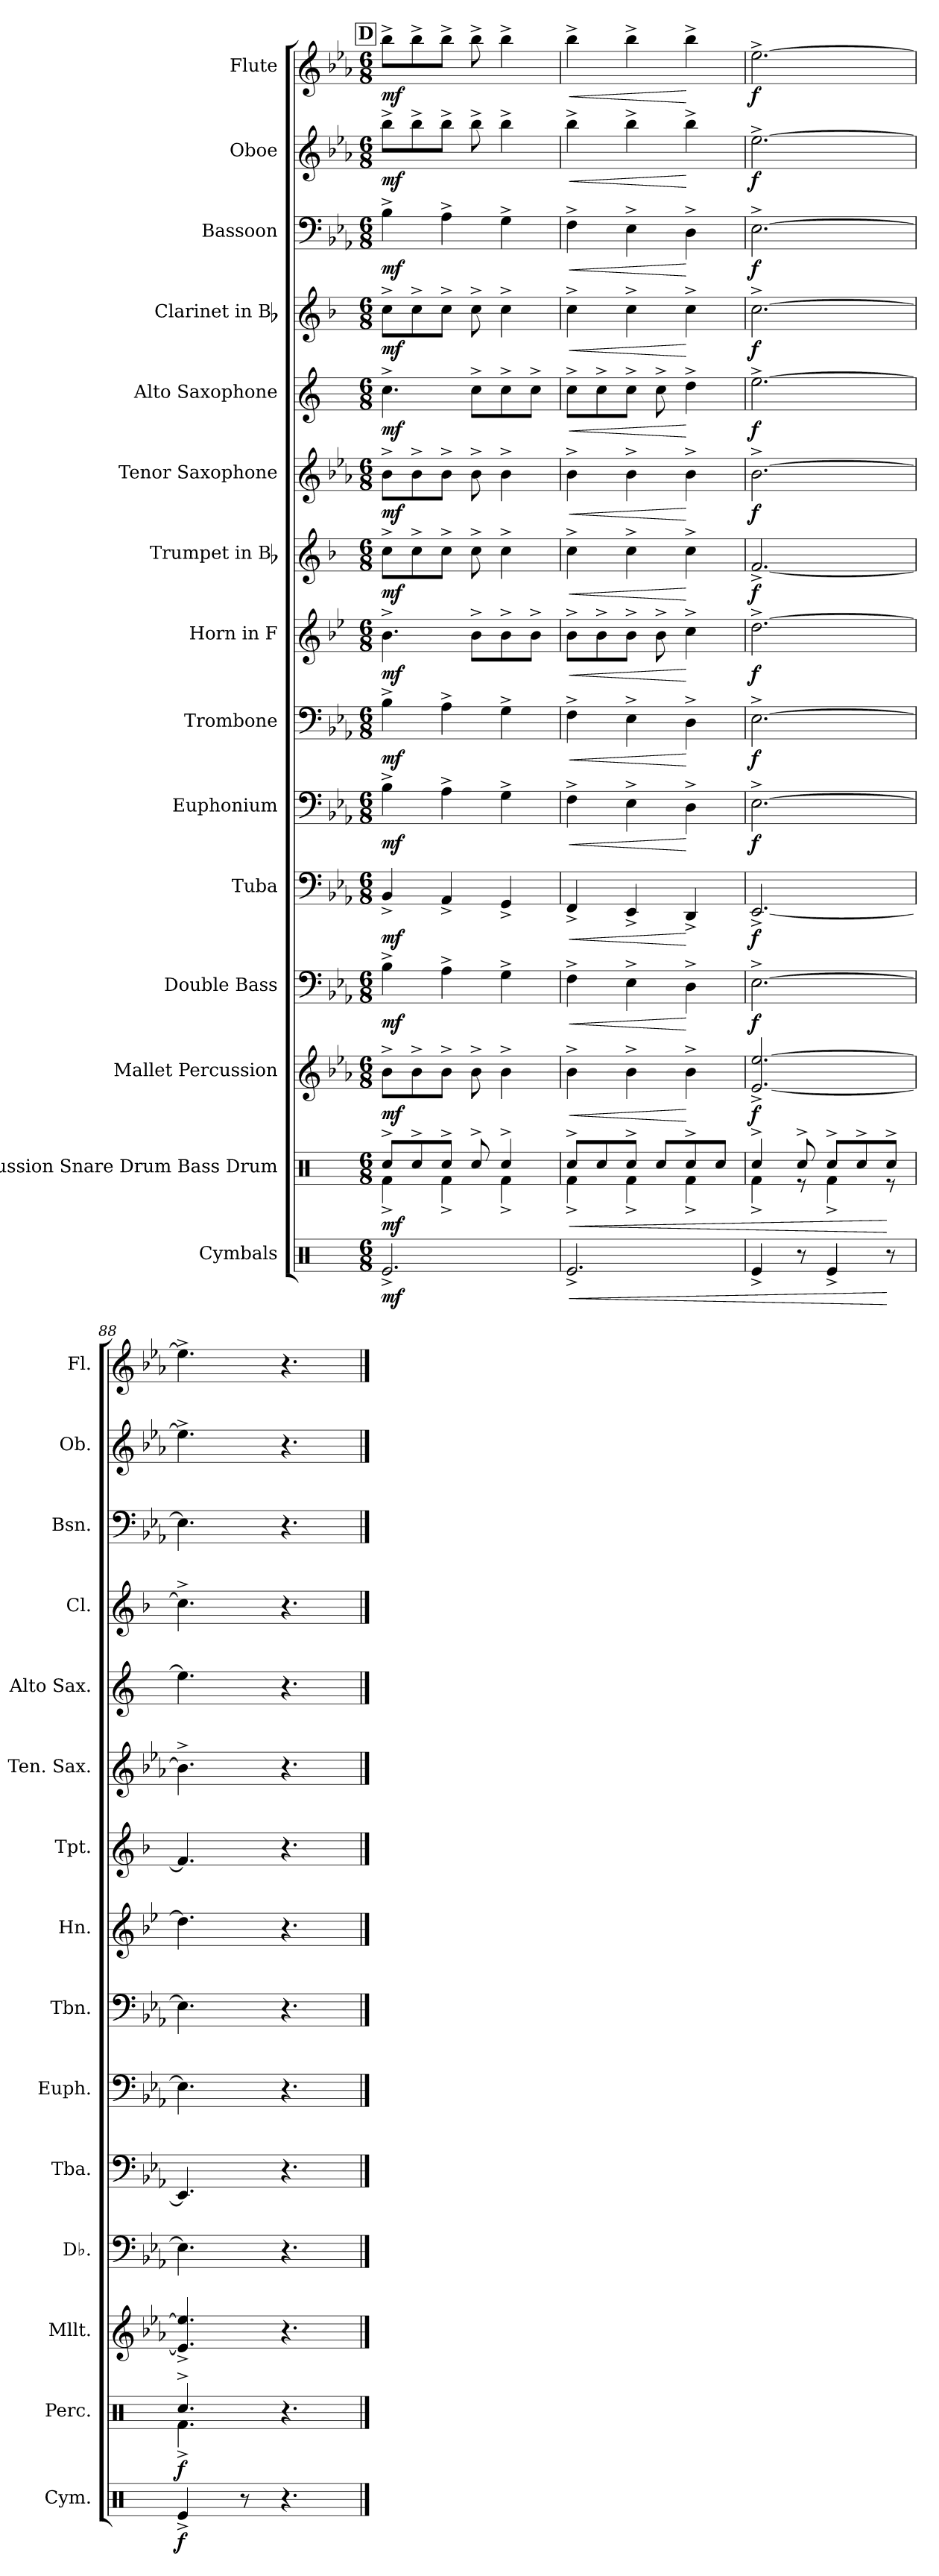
**kern	**dynam	**kern	**dynam	**kern	**dynam	**kern	**dynam	**kern	**dynam	**kern	**dynam	**kern	**dynam	**kern	**dynam	**kern	**dynam	**kern	**dynam	**kern	**dynam	**kern	**dynam	**kern	**dynam	**kern	**dynam	**kern	**dynam
*part15	*part15	*part14	*part14	*part13	*part13	*part12	*part12	*part11	*part11	*part10	*part10	*part9	*part9	*part8	*part8	*part7	*part7	*part6	*part6	*part5	*part5	*part4	*part4	*part3	*part3	*part2	*part2	*part1	*part1
*staff15	*staff15	*staff14	*staff14	*staff13	*staff13	*staff12	*staff12	*staff11	*staff11	*staff10	*staff10	*staff9	*staff9	*staff8	*staff8	*staff7	*staff7	*staff6	*staff6	*staff5	*staff5	*staff4	*staff4	*staff3	*staff3	*staff2	*staff2	*staff1	*staff1
*I"Cymbals	*	*I"Percussion Snare Drum Bass Drum	*	*I"Mallet Percussion	*	*I"Double Bass	*	*I"Tuba	*	*I"Euphonium	*	*I"Trombone	*	*I"Horn in F	*	*I"Trumpet in Bb	*	*I"Tenor Saxophone	*	*I"Alto Saxophone	*	*I"Clarinet in Bb	*	*I"Bassoon	*	*I"Oboe	*	*I"Flute	*
*I'Cym.	*	*I'Perc.	*	*I'Mllt.	*	*I'Db.	*	*I'Tba.	*	*I'Euph.	*	*I'Tbn.	*	*I'Hn.	*	*I'Tpt.	*	*I'Ten. Sax.	*	*I'Alto Sax.	*	*I'Cl.	*	*I'Bsn.	*	*I'Ob.	*	*I'Fl.	*
*clefX	*	*clefX	*	*clefG2	*	*clefF4	*	*clefF4	*	*clefF4	*	*clefF4	*	*clefG2	*	*clefG2	*	*clefG2	*	*clefG2	*	*clefG2	*	*clefF4	*	*clefG2	*	*clefG2	*
*	*	*	*	*ITrd-14c-24	*	*ITrd7c12	*	*	*	*	*	*	*	*ITrd4c7	*	*ITrd1c2	*	*ITrd8c14	*	*ITrd5c9	*	*ITrd1c2	*	*	*	*	*	*	*
*k[]	*	*k[]	*	*k[b-e-a-]	*	*k[b-e-a-]	*	*k[b-e-a-]	*	*k[b-e-a-]	*	*k[b-e-a-]	*	*k[b-e-a-]	*	*k[b-e-a-]	*	*k[b-e-a-]	*	*k[b-e-a-]	*	*k[b-e-a-]	*	*k[b-e-a-]	*	*k[b-e-a-]	*	*k[b-e-a-]	*
*C:	*	*C:	*	*E-:	*	*E-:	*	*E-:	*	*E-:	*	*E-:	*	*E-:	*	*E-:	*	*E-:	*	*E-:	*	*E-:	*	*E-:	*	*E-:	*	*E-:	*
*M6/8	*	*M6/8	*	*M6/8	*	*M6/8	*	*M6/8	*	*M6/8	*	*M6/8	*	*M6/8	*	*M6/8	*	*M6/8	*	*M6/8	*	*M6/8	*	*M6/8	*	*M6/8	*	*M6/8	*
!!LO:REH:place=s1:color=#000000:enc=box:fs=9.8061:t=D
=85	=85	=85	=85	=85	=85	=85	=85	=85	=85	=85	=85	=85	=85	=85	=85	=85	=85	=85	=85	=85	=85	=85	=85	=85	=85	=85	=85	=85	=85
*	*	*^	*	*	*	*	*	*	*	*	*	*	*	*	*	*	*	*	*	*	*	*	*	*	*	*	*	*	*
2.Re^i/	mf	8Rcc^i/L	4Rf^i\	mf	8bbb-^i\L	mf	4BB-^i\	mf	4BB-^i/	mf	4B-^i\	mf	4B-^i\	mf	4.e-^i\	mf	8b-^i\L	mf	8B-^i\L	mf	4.e-^i\	mf	8b-^i\L	mf	4B-^i\	mf	8bb-^i\L	mf	8bb-^i\L	mf
.	.	8Rcc^i/	.	.	8bbb-^i\	.	.	.	.	.	.	.	.	.	.	.	8b-^i\	.	8B-^i\	.	.	.	8b-^i\	.	.	.	8bb-^i\	.	8bb-^i\	.
.	.	8Rcc^i/J	4Rf^i\	.	8bbb-^i\J	.	4AA-^i\	.	4AA-^i/	.	4A-^i\	.	4A-^i\	.	.	.	8b-^i\J	.	8B-^i\J	.	.	.	8b-^i\J	.	4A-^i\	.	8bb-^i\J	.	8bb-^i\J	.
.	.	8Rcc^i/	.	.	8bbb-^i\	.	.	.	.	.	.	.	.	.	8e-^i\L	.	8b-^i\	.	8B-^i\	.	8e-^i\L	.	8b-^i\	.	.	.	8bb-^i\	.	8bb-^i\	.
.	.	4Rcc^i/	4Rf^i\	.	4bbb-^i\	.	4GG^i\	.	4GG^i/	.	4G^i\	.	4G^i\	.	8e-^i\	.	4b-^i\	.	4B-^i\	.	8e-^i\	.	4b-^i\	.	4G^i\	.	4bb-^i\	.	4bb-^i\	.
.	.	.	.	.	.	.	.	.	.	.	.	.	.	.	8e-^i\J	.	.	.	.	.	8e-^i\J	.	.	.	.	.	.	.	.	.
=86	=86	=86	=86	=86	=86	=86	=86	=86	=86	=86	=86	=86	=86	=86	=86	=86	=86	=86	=86	=86	=86	=86	=86	=86	=86	=86	=86	=86	=86	=86
!	!LO:HP:b	!	!	!LO:HP:b	!	!LO:HP:b	!	!LO:HP:b	!	!LO:HP:b	!	!LO:HP:b	!	!LO:HP:b	!	!LO:HP:b	!	!LO:HP:b	!	!LO:HP:b	!	!LO:HP:b	!	!LO:HP:b	!	!LO:HP:b	!	!LO:HP:b	!	!LO:HP:b
2.Re^i/	<	8Rcc^i/L	4Rf^i\	<	4bbb-^i\	<	4FF^i\	<	4FF^i/	<	4F^i\	<	4F^i\	<	8e-^i\L	<	4b-^i\	<	4B-^i\	<	8e-^i\L	<	4b-^i\	<	4F^i\	<	4bb-^i\	<	4bb-^i\	<
.	.	8Rcci/	.	.	.	.	.	.	.	.	.	.	.	.	8e-^i\	.	.	.	.	.	8e-^i\	.	.	.	.	.	.	.	.	.
.	.	8Rcc^i/J	4Rf^i\	.	4bbb-^i\	.	4EE-^i\	.	4EE-^i/	.	4E-^i\	.	4E-^i\	.	8e-^i\J	.	4b-^i\	.	4B-^i\	.	8e-^i\J	.	4b-^i\	.	4E-^i\	.	4bb-^i\	.	4bb-^i\	.
.	.	8Rcci/L	.	.	.	.	.	.	.	.	.	.	.	.	8e-^i\	.	.	.	.	.	8e-^i\	.	.	.	.	.	.	.	.	.
.	.	8Rcc^i/	4Rf^i\	.	4bbb-^i\	[	4DD^i\	[	4DD^i/	[	4D^i\	[	4D^i\	[	4f^i\	[	4b-^i\	[	4B-^i\	[	4f^i\	[	4b-^i\	[	4D^i\	[	4bb-^i\	[	4bb-^i\	[
.	.	8Rcci/J	.	.	.	.	.	.	.	.	.	.	.	.	.	.	.	.	.	.	.	.	.	.	.	.	.	.	.	.
=87	=87	=87	=87	=87	=87	=87	=87	=87	=87	=87	=87	=87	=87	=87	=87	=87	=87	=87	=87	=87	=87	=87	=87	=87	=87	=87	=87	=87	=87	=87
4Re^i/	.	4Rcc^i/	4Rf^i\	.	[<2.eee-i/^ [>2.eeee-i^	f	[>2.EE-^i\	f	[<2.EE-^i/	f	[>2.E-^i\	f	[>2.E-^i\	f	[>2.g^i\	f	[<2.e-^i/	f	[>2.B-^i\	f	[>2.g^i\	f	[>2.b-^i\	f	[>2.E-^i\	f	[>2.ee-^i\	f	[>2.ee-^i\	f
8r	.	8Rcc^i/	8r	.	.	.	.	.	.	.	.	.	.	.	.	.	.	.	.	.	.	.	.	.	.	.	.	.	.	.
4Re^i/	.	8Rcc^i/L	4Rf^i\	.	.	.	.	.	.	.	.	.	.	.	.	.	.	.	.	.	.	.	.	.	.	.	.	.	.	.
.	.	8Rcc^i/	.	.	.	.	.	.	.	.	.	.	.	.	.	.	.	.	.	.	.	.	.	.	.	.	.	.	.	.
8r	[	8Rcc^i/J	8r	[	.	.	.	.	.	.	.	.	.	.	.	.	.	.	.	.	.	.	.	.	.	.	.	.	.	.
=88	=88	=88	=88	=88	=88	=88	=88	=88	=88	=88	=88	=88	=88	=88	=88	=88	=88	=88	=88	=88	=88	=88	=88	=88	=88	=88	=88	=88	=88	=88
4Re^i/	f	4.Rcc^i/	4.Rf^i\	f	4.eee-i/]^ 4.eeee-i]^	.	4.EE-i\]	.	4.EE-i/]	.	4.E-i\]	.	4.E-i\]	.	4.gi\]	.	4.e-i/]	.	4.B-^i\]	.	4.gi\]	.	4.b-^i\]	.	4.E-i\]	.	4.ee-^i\]	.	4.ee-^i\]	.
8r	.	.	.	.	.	.	.	.	.	.	.	.	.	.	.	.	.	.	.	.	.	.	.	.	.	.	.	.	.	.
4.r	.	4.r	4.ryy	.	4.r	.	4.r	.	4.r	.	4.r	.	4.r	.	4.r	.	4.r	.	4.r	.	4.r	.	4.r	.	4.r	.	4.r	.	4.r	.
*	*	*v	*v	*	*	*	*	*	*	*	*	*	*	*	*	*	*	*	*	*	*	*	*	*	*	*	*	*	*	*
==	==	==	==	==	==	==	==	==	==	==	==	==	==	==	==	==	==	==	==	==	==	==	==	==	==	==	==	==	==
*-	*-	*-	*-	*-	*-	*-	*-	*-	*-	*-	*-	*-	*-	*-	*-	*-	*-	*-	*-	*-	*-	*-	*-	*-	*-	*-	*-	*-	*-
